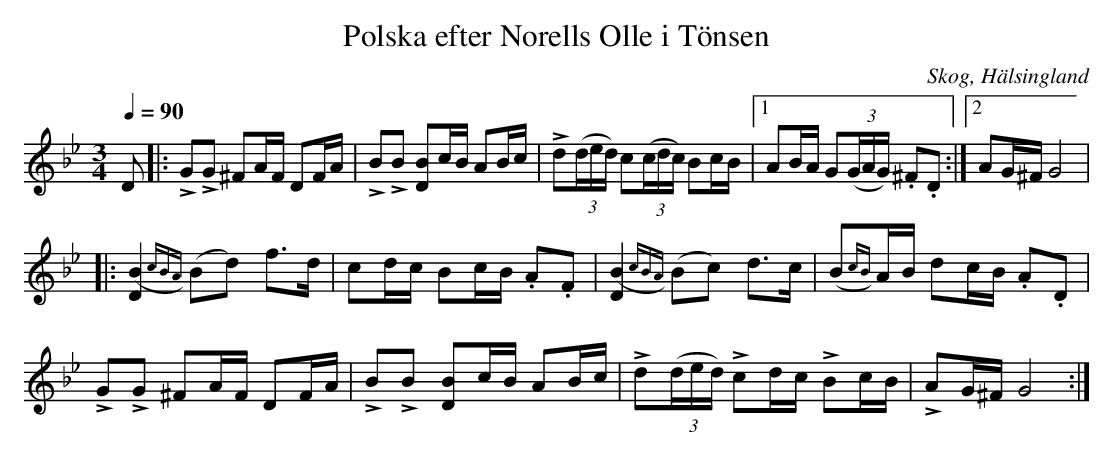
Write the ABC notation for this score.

X:1
T: Polska efter Norells Olle i Tönsen
O: Skog, Hälsingland
M: 3/4
L: 1/16
Q: 1/4=90
K: Gm
D2 |: LG2LG2 ^F2AF D2FA|LB2LB2 [D2 B2]cB A2Bc|Ld2(3(ded) c2(3(cdc) B2cB|1 A2BA G2(3(GAG) .^F2.D2:|2 A2G^F G8|
|: [D4 (B4]{cBA}) (B2d2) f2>d2|c2dc B2cB .A2.F2|[D4 (B4]{cBA}) (B2c2) d2>c2|(B2{cB})AB d2cB .A2.D2|
LG2LG2 ^F2AF D2FA|LB2LB2 [D2 B2]cB A2Bc|Ld2(3(ded) Lc2dc LB2cB|LA2G^F G8:|
